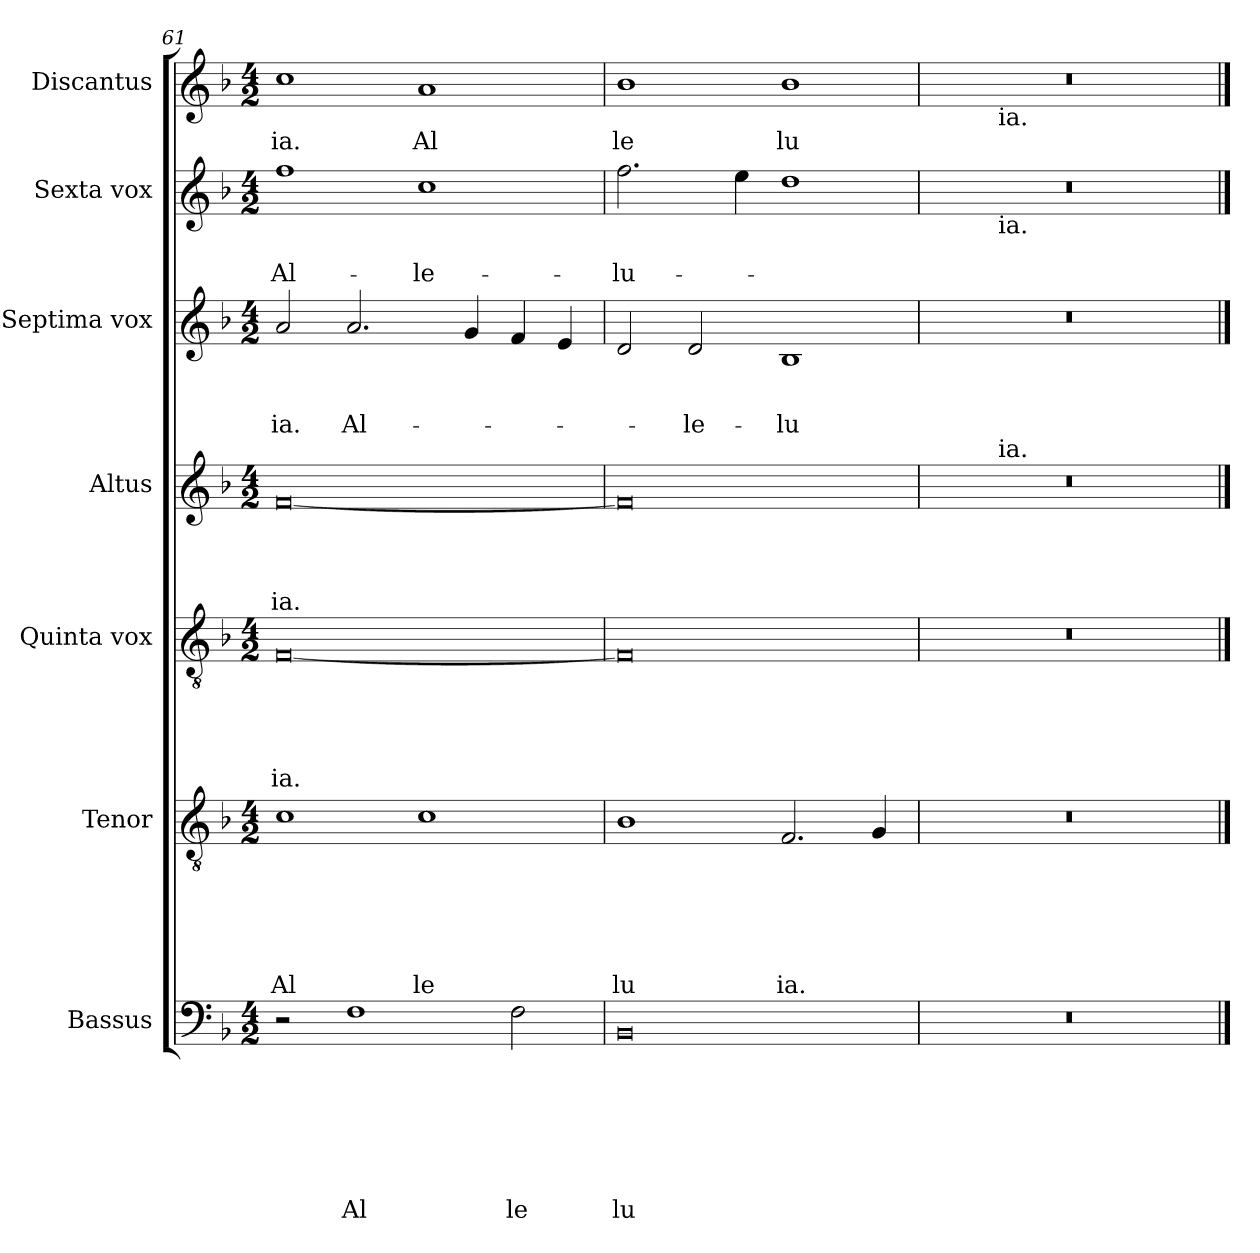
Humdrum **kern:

**kern	**text	**text	**text	**text	**text	**text	**text	**kern	**text	**text	**text	**text	**text	**text	**kern	**text	**text	**text	**text	**text	**kern	**text	**text	**text	**text	**kern	**text	**text	**text	**kern	**text	**text	**kern	**text
*part7	*part7	*part7	*part7	*part7	*part7	*part7	*part7	*part6	*part6	*part6	*part6	*part6	*part6	*part6	*part5	*part5	*part5	*part5	*part5	*part5	*part4	*part4	*part4	*part4	*part4	*part3	*part3	*part3	*part3	*part2	*part2	*part2	*part1	*part1
*staff7	*staff7	*staff7	*staff7	*staff7	*staff7	*staff7	*staff7	*staff6	*staff6	*staff6	*staff6	*staff6	*staff6	*staff6	*staff5	*staff5	*staff5	*staff5	*staff5	*staff5	*staff4	*staff4	*staff4	*staff4	*staff4	*staff3	*staff3	*staff3	*staff3	*staff2	*staff2	*staff2	*staff1	*staff1
*I"Bassus	*	*	*	*	*	*	*	*I"Tenor	*	*	*	*	*	*	*I"Quinta vox	*	*	*	*	*	*I"Altus	*	*	*	*	*I"Septima vox	*	*	*	*I"Sexta vox	*	*	*I"Discantus	*
*clefF4	*	*	*	*	*	*	*	*clefGv2	*	*	*	*	*	*	*clefGv2	*	*	*	*	*	*clefG2	*	*	*	*	*clefG2	*	*	*	*clefG2	*	*	*clefG2	*
*k[b-]	*	*	*	*	*	*	*	*k[b-]	*	*	*	*	*	*	*k[b-]	*	*	*	*	*	*k[b-]	*	*	*	*	*k[b-]	*	*	*	*k[b-]	*	*	*k[b-]	*
*F:	*	*	*	*	*	*	*	*F:	*	*	*	*	*	*	*F:	*	*	*	*	*	*F:	*	*	*	*	*F:	*	*	*	*F:	*	*	*F:	*
*M4/2	*	*	*	*	*	*	*	*M4/2	*	*	*	*	*	*	*M4/2	*	*	*	*	*	*M4/2	*	*	*	*	*M4/2	*	*	*	*M4/2	*	*	*M4/2	*
=61	=61	=61	=61	=61	=61	=61	=61	=61	=61	=61	=61	=61	=61	=61	=61	=61	=61	=61	=61	=61	=61	=61	=61	=61	=61	=61	=61	=61	=61	=61	=61	=61	=61	=61
!	!	!	!	!	!	!	!	!	!	!	!	!	!	!LO:LY:b	!	!	!	!	!	!LO:LY:b	!	!	!	!	!LO:LY:b	!	!	!	!LO:LY:b	!	!	!LO:LY:b	!	!LO:LY:b
2r	.	.	.	.	.	.	.	1c	.	.	.	.	.	Al	[<0F	.	.	.	.	ia.	[<0f	.	.	.	ia.	2a/	.	.	-ia.	1ff	.	Al-	1cc	ia.
!	!	!	!	!	!	!	!LO:LY:b	!	!	!	!	!	!	!	!	!	!	!	!	!	!	!	!	!	!	!	!	!	!LO:LY:b	!	!	!	!	!
1F	.	.	.	.	.	.	Al	.	.	.	.	.	.	.	.	.	.	.	.	.	.	.	.	.	.	2.a/	.	.	Al-	.	.	.	.	.
!	!	!	!	!	!	!	!	!	!	!	!	!	!	!LO:LY:b	!	!	!	!	!	!	!	!	!	!	!	!	!	!	!	!	!	!LO:LY:b	!	!LO:LY:b
.	.	.	.	.	.	.	.	1c	.	.	.	.	.	le	.	.	.	.	.	.	.	.	.	.	.	.	.	.	.	1cc	.	-le-	1a	Al
.	.	.	.	.	.	.	.	.	.	.	.	.	.	.	.	.	.	.	.	.	.	.	.	.	.	4g/	.	.	.	.	.	.	.	.
!	!	!	!	!	!	!	!LO:LY:b	!	!	!	!	!	!	!	!	!	!	!	!	!	!	!	!	!	!	!	!	!	!	!	!	!	!	!
2F\	.	.	.	.	.	.	le	.	.	.	.	.	.	.	.	.	.	.	.	.	.	.	.	.	.	4f/	.	.	.	.	.	.	.	.
.	.	.	.	.	.	.	.	.	.	.	.	.	.	.	.	.	.	.	.	.	.	.	.	.	.	4e/	.	.	.	.	.	.	.	.
=62	=62	=62	=62	=62	=62	=62	=62	=62	=62	=62	=62	=62	=62	=62	=62	=62	=62	=62	=62	=62	=62	=62	=62	=62	=62	=62	=62	=62	=62	=62	=62	=62	=62	=62
!	!	!	!	!	!	!	!LO:LY:b	!	!	!	!	!	!	!LO:LY:b	!	!	!	!	!	!	!	!	!	!	!	!	!	!	!	!	!	!LO:LY:b	!	!LO:LY:b
0BB-	.	.	.	.	.	.	lu	1B-	.	.	.	.	.	lu	0F]	.	.	.	.	.	0f]	.	.	.	.	2d/	.	.	.	2.ff\	.	-lu-	1b-	le
!	!	!	!	!	!	!	!	!	!	!	!	!	!	!	!	!	!	!	!	!	!	!	!	!	!	!	!	!	!LO:LY:b	!	!	!	!	!
.	.	.	.	.	.	.	.	.	.	.	.	.	.	.	.	.	.	.	.	.	.	.	.	.	.	2d/	.	.	-le-	.	.	.	.	.
.	.	.	.	.	.	.	.	.	.	.	.	.	.	.	.	.	.	.	.	.	.	.	.	.	.	.	.	.	.	4ee\	.	.	.	.
!	!	!	!	!	!	!	!	!	!	!	!	!	!	!LO:LY:b	!	!	!	!	!	!	!	!	!	!	!	!	!	!	!LO:LY:b	!	!	!	!	!LO:LY:b
.	.	.	.	.	.	.	.	2.F/	.	.	.	.	.	ia.	.	.	.	.	.	.	.	.	.	.	.	1B-	.	.	-lu-	1dd	.	.	1b-	lu
.	.	.	.	.	.	.	.	4G/	.	.	.	.	.	.	.	.	.	.	.	.	.	.	.	.	.	.	.	.	.	.	.	.	.	.
=63	=63	=63	=63	=63	=63	=63	=63	=63	=63	=63	=63	=63	=63	=63	=63	=63	=63	=63	=63	=63	=63	=63	=63	=63	=63	=63	=63	=63	=63	=63	=63	=63	=63	=63
*	*	*	*	*	*	*	*	*	*	*	*	*	*	*	*	*	*	*	*	*	*^	*	*	*	*	*	*	*	*	*^	*	*	*^	*
0r	.	.	.	.	.	.	.	0r	.	.	.	.	.	.	0r	.	.	.	.	.	0r	4ryy	.	.	.	.	0r	.	.	.	0r	4ryy	.	.	0r	4ryy	.
.	.	.	.	.	.	.	.	.	.	.	.	.	.	.	.	.	.	.	.	.	.	16.ryy	.	.	.	.	.	.	.	.	.	16.ryy	.	.	.	16.ryy	.
!	!	!	!	!	!	!	!	!	!	!	!	!	!	!	!	!	!	!	!	!	!	!	!	!	!	!	!	!	!	!	!	!	!	!	!	!LO:TX:b:t=ia.	!
!	!	!	!	!	!	!	!	!	!	!	!	!	!	!	!	!	!	!	!	!	!	!	!	!	!	!	!	!	!	!	!	!LO:TX:b:t=ia.	!	!	!	!	!
!	!	!	!	!	!	!	!	!	!	!	!	!	!	!	!	!	!	!	!	!	!	!LO:TX:a:t=ia.	!	!	!	!	!	!	!	!	!	!	!	!	!	!	!
.	.	.	.	.	.	.	.	.	.	.	.	.	.	.	.	.	.	.	.	.	.	1ryy	.	.	.	.	.	.	.	.	.	1ryy	.	.	.	1ryy	.
.	.	.	.	.	.	.	.	.	.	.	.	.	.	.	.	.	.	.	.	.	.	2ryy	.	.	.	.	.	.	.	.	.	2ryy	.	.	.	2ryy	.
.	.	.	.	.	.	.	.	.	.	.	.	.	.	.	.	.	.	.	.	.	.	8ryy	.	.	.	.	.	.	.	.	.	8ryy	.	.	.	8ryy	.
.	.	.	.	.	.	.	.	.	.	.	.	.	.	.	.	.	.	.	.	.	.	32ryy	.	.	.	.	.	.	.	.	.	32ryy	.	.	.	32ryy	.
*	*	*	*	*	*	*	*	*	*	*	*	*	*	*	*	*	*	*	*	*	*	*	*	*	*	*	*	*	*	*	*v	*v	*	*	*	*	*
*	*	*	*	*	*	*	*	*	*	*	*	*	*	*	*	*	*	*	*	*	*v	*v	*	*	*	*	*	*	*	*	*	*	*	*v	*v	*
==	==	==	==	==	==	==	==	==	==	==	==	==	==	==	==	==	==	==	==	==	==	==	==	==	==	==	==	==	==	==	==	==	==	==
*-	*-	*-	*-	*-	*-	*-	*-	*-	*-	*-	*-	*-	*-	*-	*-	*-	*-	*-	*-	*-	*-	*-	*-	*-	*-	*-	*-	*-	*-	*-	*-	*-	*-	*-
